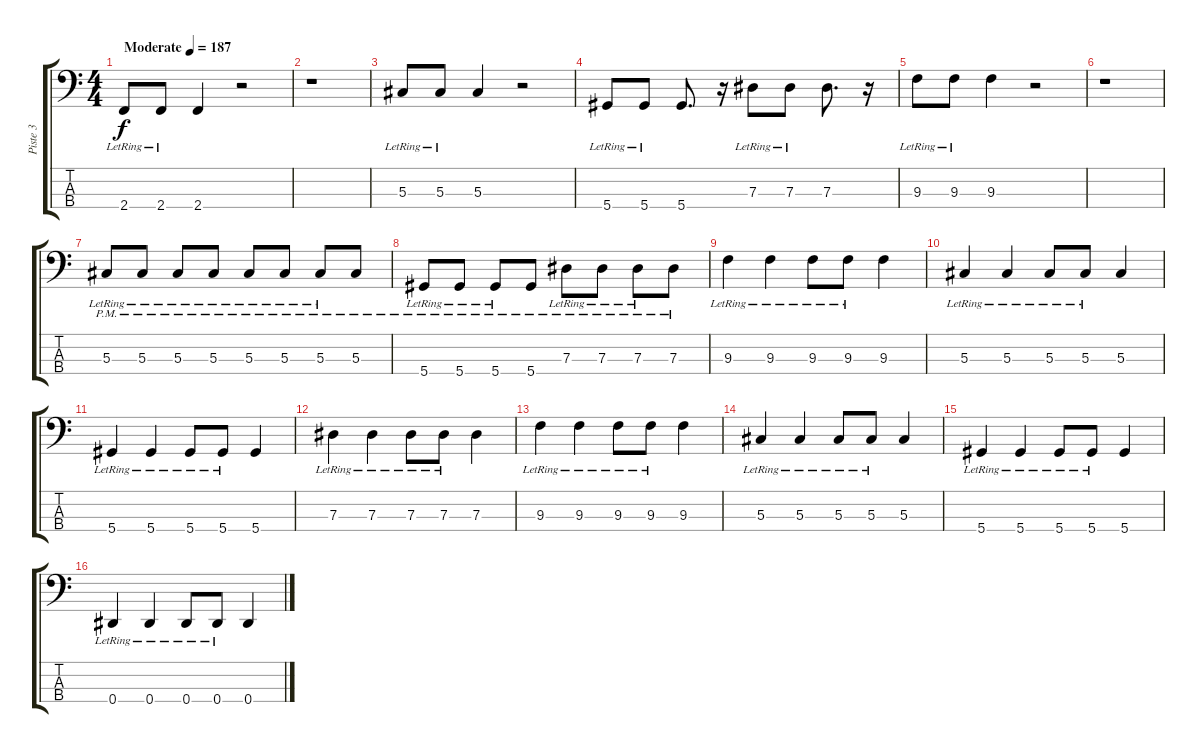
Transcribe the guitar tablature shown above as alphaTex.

\track ("Piste 3" "Piste 3") {instrument electricbassfinger}
\staff {score tabs}
\tuning (Gb2 Db2 Ab1 Eb1) {hide}
\ts (4 4)
\tempo (187 "Moderate")
\clef f4
\ks c
2.4{lr}.8{dy f instrument electricbassfinger} 2.4{lr}.8 2.4.4 r.2 |
r.1 |
5.3{lr}.8 5.3{lr}.8 5.3.4 r.2 |
5.4{lr}.8 5.4{lr}.8 5.4.8{d} r.16 7.3{lr}.8 7.3{lr}.8 7.3.8{d} r.16 |
9.3{lr}.8 9.3{lr}.8 9.3.4 r.2 |
r.1 |
5.3{pm lr}.8 5.3{pm lr}.8 5.3{pm lr}.8 5.3{pm lr}.8 5.3{pm lr}.8 5.3{pm lr}.8 5.3{pm lr}.8 5.3{pm}.8 |
5.4{pm lr}.8 5.4{pm lr}.8 5.4{pm lr}.8 5.4{pm}.8 7.3{pm lr}.8 7.3{pm lr}.8 7.3{pm lr}.8 7.3{pm}.8 |
9.3{lr}.4 9.3{lr}.4 9.3{lr}.8 9.3{lr}.8 9.3.4 |
5.3{lr}.4 5.3{lr}.4 5.3{lr}.8 5.3{lr}.8 5.3.4 |
5.4{lr}.4 5.4{lr}.4 5.4{lr}.8 5.4{lr}.8 5.4.4 |
7.3{lr}.4 7.3{lr}.4 7.3{lr}.8 7.3{lr}.8 7.3.4 |
9.3{lr}.4 9.3{lr}.4 9.3{lr}.8 9.3{lr}.8 9.3.4 |
5.3{lr}.4 5.3{lr}.4 5.3{lr}.8 5.3{lr}.8 5.3.4 |
5.4{lr}.4 5.4{lr}.4 5.4{lr}.8 5.4{lr}.8 5.4.4 |
0.4{lr}.4 0.4{lr}.4 0.4{lr}.8 0.4{lr}.8 0.4.4
